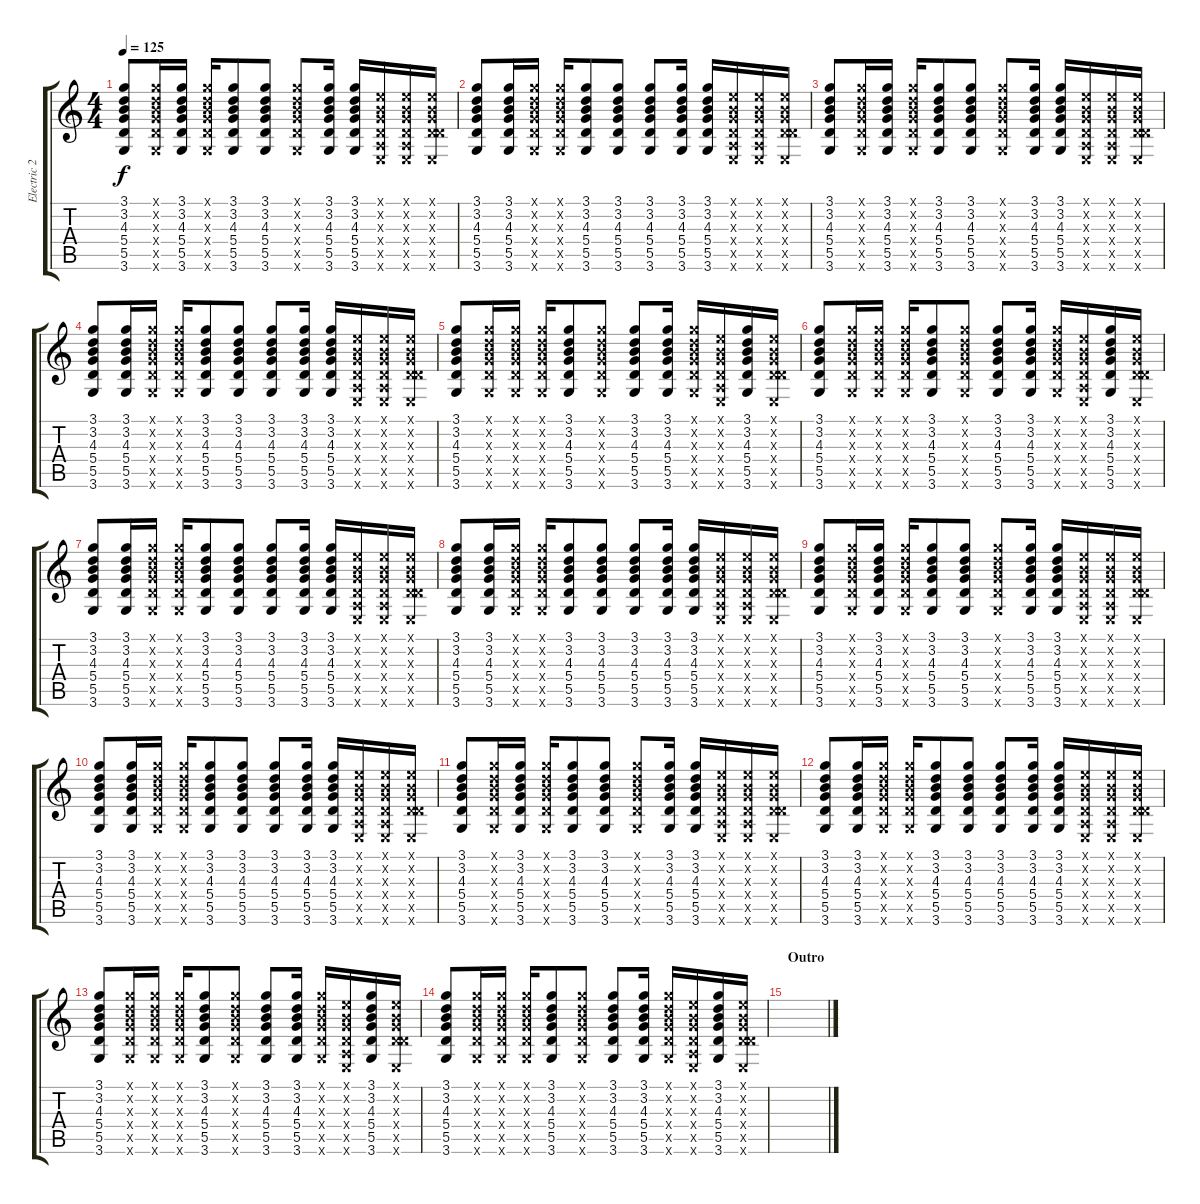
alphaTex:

\track ("Electric 2" "Electric 2") {instrument distortionguitar}
\staff {score tabs}
\tuning (E4 B3 G3 D3 A2 E2) {hide}
\ts (4 4)
\tempo 125
\clef g2
\ks c
(3.1 3.2 4.3 5.4 5.5 3.6).8{dy f} (3.1{x} 3.2{x} 4.3{x} 5.4{x} 5.5{x} 3.6{x}).16 (3.1 3.2 4.3 5.4 5.5 3.6).16 (3.1{x} 3.2{x} 4.3{x} 5.4{x} 5.5{x} 3.6{x}).16 (3.1 3.2 4.3 5.4 5.5 3.6).8 (3.1 3.2 4.3 5.4 5.5 3.6).8 (3.1{x} 3.2{x} 4.3{x} 5.4{x} 5.5{x} 3.6{x}).8 (3.1 3.2 4.3 5.4 5.5 3.6).16 (3.1 3.2 4.3 5.4 5.5 3.6).16 (0.1{x} 0.2{x} 0.3{x} 0.4{x} 0.5{x} 0.6{x}).16 (0.1{x} 0.2{x} 0.3{x} 0.4{x} 0.5{x} 0.6{x}).16 (0.1{x} 0.2{x} 0.3{x} 0.4{x} 5.5{x} 0.6{x}).16 |
(3.1 3.2 4.3 5.4 5.5 3.6).8 (3.1 3.2 4.3 5.4 5.5 3.6).16 (3.1{x} 3.2{x} 4.3{x} 5.4{x} 5.5{x} 3.6{x}).16 (3.1{x} 3.2{x} 4.3{x} 5.4{x} 5.5{x} 3.6{x}).16 (3.1 3.2 4.3 5.4 5.5 3.6).8 (3.1 3.2 4.3 5.4 5.5 3.6).8 (3.1 3.2 4.3 5.4 5.5 3.6).8 (3.1 3.2 4.3 5.4 5.5 3.6).16 (3.1 3.2 4.3 5.4 5.5 3.6).16 (0.1{x} 0.2{x} 0.3{x} 0.4{x} 0.5{x} 0.6{x}).16 (0.1{x} 0.2{x} 0.3{x} 0.4{x} 0.5{x} 0.6{x}).16 (0.1{x} 0.2{x} 0.3{x} 0.4{x} 5.5{x} 0.6{x}).16 |
(3.1 3.2 4.3 5.4 5.5 3.6).8 (3.1{x} 3.2{x} 4.3{x} 5.4{x} 5.5{x} 3.6{x}).16 (3.1 3.2 4.3 5.4 5.5 3.6).16 (3.1{x} 3.2{x} 4.3{x} 5.4{x} 5.5{x} 3.6{x}).16 (3.1 3.2 4.3 5.4 5.5 3.6).8 (3.1 3.2 4.3 5.4 5.5 3.6).8 (3.1{x} 3.2{x} 4.3{x} 5.4{x} 5.5{x} 3.6{x}).8 (3.1 3.2 4.3 5.4 5.5 3.6).16 (3.1 3.2 4.3 5.4 5.5 3.6).16 (0.1{x} 0.2{x} 0.3{x} 0.4{x} 0.5{x} 0.6{x}).16 (0.1{x} 0.2{x} 0.3{x} 0.4{x} 0.5{x} 0.6{x}).16 (0.1{x} 0.2{x} 0.3{x} 0.4{x} 5.5{x} 0.6{x}).16 |
(3.1 3.2 4.3 5.4 5.5 3.6).8 (3.1 3.2 4.3 5.4 5.5 3.6).16 (3.1{x} 3.2{x} 4.3{x} 5.4{x} 5.5{x} 3.6{x}).16 (3.1{x} 3.2{x} 4.3{x} 5.4{x} 5.5{x} 3.6{x}).16 (3.1 3.2 4.3 5.4 5.5 3.6).8 (3.1 3.2 4.3 5.4 5.5 3.6).8 (3.1 3.2 4.3 5.4 5.5 3.6).8 (3.1 3.2 4.3 5.4 5.5 3.6).16 (3.1 3.2 4.3 5.4 5.5 3.6).16 (0.1{x} 0.2{x} 0.3{x} 0.4{x} 0.5{x} 0.6{x}).16 (0.1{x} 0.2{x} 0.3{x} 0.4{x} 0.5{x} 0.6{x}).16 (0.1{x} 0.2{x} 0.3{x} 0.4{x} 5.5{x} 0.6{x}).16 |
(3.1 3.2 4.3 5.4 5.5 3.6).8 (3.1{x} 3.2{x} 4.3{x} 5.4{x} 5.5{x} 3.6{x}).16 (3.1{x} 3.2{x} 4.3{x} 5.4{x} 5.5{x} 3.6{x}).16 (3.1{x} 3.2{x} 4.3{x} 5.4{x} 5.5{x} 3.6{x}).16 (3.1 3.2 4.3 5.4 5.5 3.6).8 (3.1{x} 3.2{x} 4.3{x} 5.4{x} 5.5{x} 3.6{x}).8 (3.1 3.2 4.3 5.4 5.5 3.6).8 (3.1 3.2 4.3 5.4 5.5 3.6).16 (3.1{x} 3.2{x} 4.3{x} 5.4{x} 5.5{x} 3.6{x}).16 (0.1{x} 0.2{x} 0.3{x} 0.4{x} 0.5{x} 0.6{x}).16 (3.1 3.2 4.3 5.4 5.5 3.6).16 (0.1{x} 0.2{x} 0.3{x} 0.4{x} 5.5{x} 0.6{x}).16 |
(3.1 3.2 4.3 5.4 5.5 3.6).8 (3.1{x} 3.2{x} 4.3{x} 5.4{x} 5.5{x} 3.6{x}).16 (3.1{x} 3.2{x} 4.3{x} 5.4{x} 5.5{x} 3.6{x}).16 (3.1{x} 3.2{x} 4.3{x} 5.4{x} 5.5{x} 3.6{x}).16 (3.1 3.2 4.3 5.4 5.5 3.6).8 (3.1{x} 3.2{x} 4.3{x} 5.4{x} 5.5{x} 3.6{x}).8 (3.1 3.2 4.3 5.4 5.5 3.6).8 (3.1 3.2 4.3 5.4 5.5 3.6).16 (3.1{x} 3.2{x} 4.3{x} 5.4{x} 5.5{x} 3.6{x}).16 (0.1{x} 0.2{x} 0.3{x} 0.4{x} 0.5{x} 0.6{x}).16 (3.1 3.2 4.3 5.4 5.5 3.6).16 (0.1{x} 0.2{x} 0.3{x} 0.4{x} 5.5{x} 0.6{x}).16 |
(3.1 3.2 4.3 5.4 5.5 3.6).8 (3.1 3.2 4.3 5.4 5.5 3.6).16 (3.1{x} 3.2{x} 4.3{x} 5.4{x} 5.5{x} 3.6{x}).16 (3.1{x} 3.2{x} 4.3{x} 5.4{x} 5.5{x} 3.6{x}).16 (3.1 3.2 4.3 5.4 5.5 3.6).8 (3.1 3.2 4.3 5.4 5.5 3.6).8 (3.1 3.2 4.3 5.4 5.5 3.6).8 (3.1 3.2 4.3 5.4 5.5 3.6).16 (3.1 3.2 4.3 5.4 5.5 3.6).16 (0.1{x} 0.2{x} 0.3{x} 0.4{x} 0.5{x} 0.6{x}).16 (0.1{x} 0.2{x} 0.3{x} 0.4{x} 0.5{x} 0.6{x}).16 (0.1{x} 0.2{x} 0.3{x} 0.4{x} 5.5{x} 0.6{x}).16 |
(3.1 3.2 4.3 5.4 5.5 3.6).8 (3.1 3.2 4.3 5.4 5.5 3.6).16 (3.1{x} 3.2{x} 4.3{x} 5.4{x} 5.5{x} 3.6{x}).16 (3.1{x} 3.2{x} 4.3{x} 5.4{x} 5.5{x} 3.6{x}).16 (3.1 3.2 4.3 5.4 5.5 3.6).8 (3.1 3.2 4.3 5.4 5.5 3.6).8 (3.1 3.2 4.3 5.4 5.5 3.6).8 (3.1 3.2 4.3 5.4 5.5 3.6).16 (3.1 3.2 4.3 5.4 5.5 3.6).16 (0.1{x} 0.2{x} 0.3{x} 0.4{x} 0.5{x} 0.6{x}).16 (0.1{x} 0.2{x} 0.3{x} 0.4{x} 0.5{x} 0.6{x}).16 (0.1{x} 0.2{x} 0.3{x} 0.4{x} 5.5{x} 0.6{x}).16 |
(3.1 3.2 4.3 5.4 5.5 3.6).8 (3.1{x} 3.2{x} 4.3{x} 5.4{x} 5.5{x} 3.6{x}).16 (3.1 3.2 4.3 5.4 5.5 3.6).16 (3.1{x} 3.2{x} 4.3{x} 5.4{x} 5.5{x} 3.6{x}).16 (3.1 3.2 4.3 5.4 5.5 3.6).8 (3.1 3.2 4.3 5.4 5.5 3.6).8 (3.1{x} 3.2{x} 4.3{x} 5.4{x} 5.5{x} 3.6{x}).8 (3.1 3.2 4.3 5.4 5.5 3.6).16 (3.1 3.2 4.3 5.4 5.5 3.6).16 (0.1{x} 0.2{x} 0.3{x} 0.4{x} 0.5{x} 0.6{x}).16 (0.1{x} 0.2{x} 0.3{x} 0.4{x} 0.5{x} 0.6{x}).16 (0.1{x} 0.2{x} 0.3{x} 0.4{x} 5.5{x} 0.6{x}).16 |
(3.1 3.2 4.3 5.4 5.5 3.6).8 (3.1 3.2 4.3 5.4 5.5 3.6).16 (3.1{x} 3.2{x} 4.3{x} 5.4{x} 5.5{x} 3.6{x}).16 (3.1{x} 3.2{x} 4.3{x} 5.4{x} 5.5{x} 3.6{x}).16 (3.1 3.2 4.3 5.4 5.5 3.6).8 (3.1 3.2 4.3 5.4 5.5 3.6).8 (3.1 3.2 4.3 5.4 5.5 3.6).8 (3.1 3.2 4.3 5.4 5.5 3.6).16 (3.1 3.2 4.3 5.4 5.5 3.6).16 (0.1{x} 0.2{x} 0.3{x} 0.4{x} 0.5{x} 0.6{x}).16 (0.1{x} 0.2{x} 0.3{x} 0.4{x} 0.5{x} 0.6{x}).16 (0.1{x} 0.2{x} 0.3{x} 0.4{x} 5.5{x} 0.6{x}).16 |
(3.1 3.2 4.3 5.4 5.5 3.6).8 (3.1{x} 3.2{x} 4.3{x} 5.4{x} 5.5{x} 3.6{x}).16 (3.1 3.2 4.3 5.4 5.5 3.6).16 (3.1{x} 3.2{x} 4.3{x} 5.4{x} 5.5{x} 3.6{x}).16 (3.1 3.2 4.3 5.4 5.5 3.6).8 (3.1 3.2 4.3 5.4 5.5 3.6).8 (3.1{x} 3.2{x} 4.3{x} 5.4{x} 5.5{x} 3.6{x}).8 (3.1 3.2 4.3 5.4 5.5 3.6).16 (3.1 3.2 4.3 5.4 5.5 3.6).16 (0.1{x} 0.2{x} 0.3{x} 0.4{x} 0.5{x} 0.6{x}).16 (0.1{x} 0.2{x} 0.3{x} 0.4{x} 0.5{x} 0.6{x}).16 (0.1{x} 0.2{x} 0.3{x} 0.4{x} 5.5{x} 0.6{x}).16 |
(3.1 3.2 4.3 5.4 5.5 3.6).8 (3.1 3.2 4.3 5.4 5.5 3.6).16 (3.1{x} 3.2{x} 4.3{x} 5.4{x} 5.5{x} 3.6{x}).16 (3.1{x} 3.2{x} 4.3{x} 5.4{x} 5.5{x} 3.6{x}).16 (3.1 3.2 4.3 5.4 5.5 3.6).8 (3.1 3.2 4.3 5.4 5.5 3.6).8 (3.1 3.2 4.3 5.4 5.5 3.6).8 (3.1 3.2 4.3 5.4 5.5 3.6).16 (3.1 3.2 4.3 5.4 5.5 3.6).16 (0.1{x} 0.2{x} 0.3{x} 0.4{x} 0.5{x} 0.6{x}).16 (0.1{x} 0.2{x} 0.3{x} 0.4{x} 0.5{x} 0.6{x}).16 (0.1{x} 0.2{x} 0.3{x} 0.4{x} 5.5{x} 0.6{x}).16 |
(3.1 3.2 4.3 5.4 5.5 3.6).8 (3.1{x} 3.2{x} 4.3{x} 5.4{x} 5.5{x} 3.6{x}).16 (3.1{x} 3.2{x} 4.3{x} 5.4{x} 5.5{x} 3.6{x}).16 (3.1{x} 3.2{x} 4.3{x} 5.4{x} 5.5{x} 3.6{x}).16 (3.1 3.2 4.3 5.4 5.5 3.6).8 (3.1{x} 3.2{x} 4.3{x} 5.4{x} 5.5{x} 3.6{x}).8 (3.1 3.2 4.3 5.4 5.5 3.6).8 (3.1 3.2 4.3 5.4 5.5 3.6).16 (3.1{x} 3.2{x} 4.3{x} 5.4{x} 5.5{x} 3.6{x}).16 (0.1{x} 0.2{x} 0.3{x} 0.4{x} 0.5{x} 0.6{x}).16 (3.1 3.2 4.3 5.4 5.5 3.6).16 (0.1{x} 0.2{x} 0.3{x} 0.4{x} 5.5{x} 0.6{x}).16 |
(3.1 3.2 4.3 5.4 5.5 3.6).8 (3.1{x} 3.2{x} 4.3{x} 5.4{x} 5.5{x} 3.6{x}).16 (3.1{x} 3.2{x} 4.3{x} 5.4{x} 5.5{x} 3.6{x}).16 (3.1{x} 3.2{x} 4.3{x} 5.4{x} 5.5{x} 3.6{x}).16 (3.1 3.2 4.3 5.4 5.5 3.6).8 (3.1{x} 3.2{x} 4.3{x} 5.4{x} 5.5{x} 3.6{x}).8 (3.1 3.2 4.3 5.4 5.5 3.6).8 (3.1 3.2 4.3 5.4 5.5 3.6).16 (3.1{x} 3.2{x} 4.3{x} 5.4{x} 5.5{x} 3.6{x}).16 (0.1{x} 0.2{x} 0.3{x} 0.4{x} 0.5{x} 0.6{x}).16 (3.1 3.2 4.3 5.4 5.5 3.6).16 (0.1{x} 0.2{x} 0.3{x} 0.4{x} 5.5{x} 0.6{x}).16 |
\section ("" "Outro")
